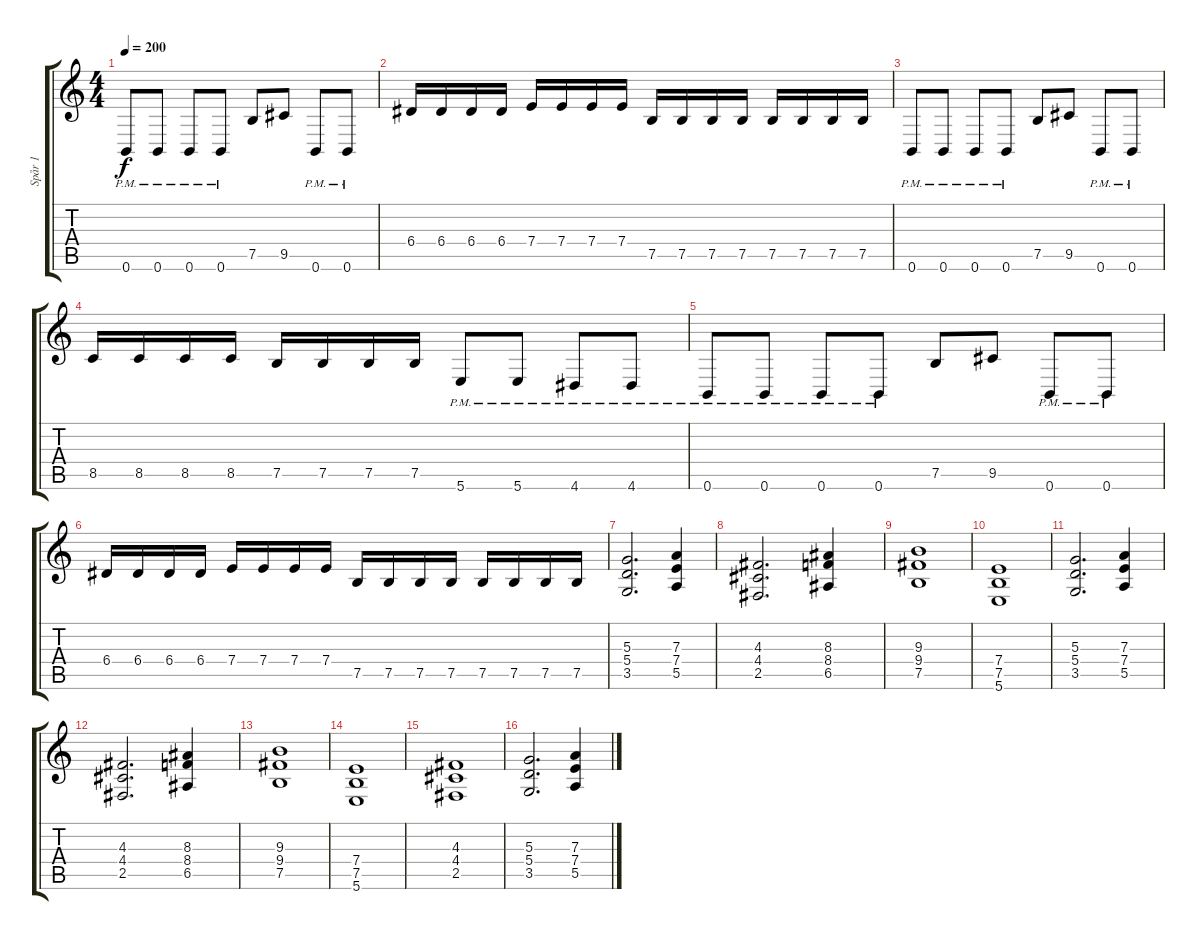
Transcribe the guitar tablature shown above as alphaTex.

\track ("Spår 1" "Spår 1") {instrument distortionguitar}
\staff {score tabs}
\tuning (A3 Gb3 D3 A2 E2 B1) {hide}
\ts (4 4)
\tempo 200
\clef g2
\ks c
0.6{pm}.8{dy f} 0.6{pm}.8 0.6{pm}.8 0.6{pm}.8 7.5.8 9.5.8 0.6{pm}.8 0.6{pm}.8 |
6.4.16 6.4.16 6.4.16 6.4.16 7.4.16 7.4.16 7.4.16 7.4.16 7.5.16 7.5.16 7.5.16 7.5.16 7.5.16 7.5.16 7.5.16 7.5.16 |
0.6{pm}.8 0.6{pm}.8 0.6{pm}.8 0.6{pm}.8 7.5.8 9.5.8 0.6{pm}.8 0.6{pm}.8 |
8.5.16 8.5.16 8.5.16 8.5.16 7.5.16 7.5.16 7.5.16 7.5.16 5.6{pm}.8 5.6{pm}.8 4.6{pm}.8 4.6{pm}.8 |
0.6{pm}.8 0.6{pm}.8 0.6{pm}.8 0.6{pm}.8 7.5.8 9.5.8 0.6{pm}.8 0.6{pm}.8 |
6.4.16 6.4.16 6.4.16 6.4.16 7.4.16 7.4.16 7.4.16 7.4.16 7.5.16 7.5.16 7.5.16 7.5.16 7.5.16 7.5.16 7.5.16 7.5.16 |
(5.3 5.4 3.5).2{d} (7.3 7.4 5.5).4 |
(4.3 4.4 2.5).2{d} (8.3 8.4 6.5).4 |
(9.3 9.4 7.5).1 |
(7.4 7.5 5.6).1 |
(5.3 5.4 3.5).2{d} (7.3 7.4 5.5).4 |
(4.3 4.4 2.5).2{d} (8.3 8.4 6.5).4 |
(9.3 9.4 7.5).1 |
(7.4 7.5 5.6).1 |
(4.3 4.4 2.5).1 |
(5.3 5.4 3.5).2{d} (7.3 7.4 5.5).4
